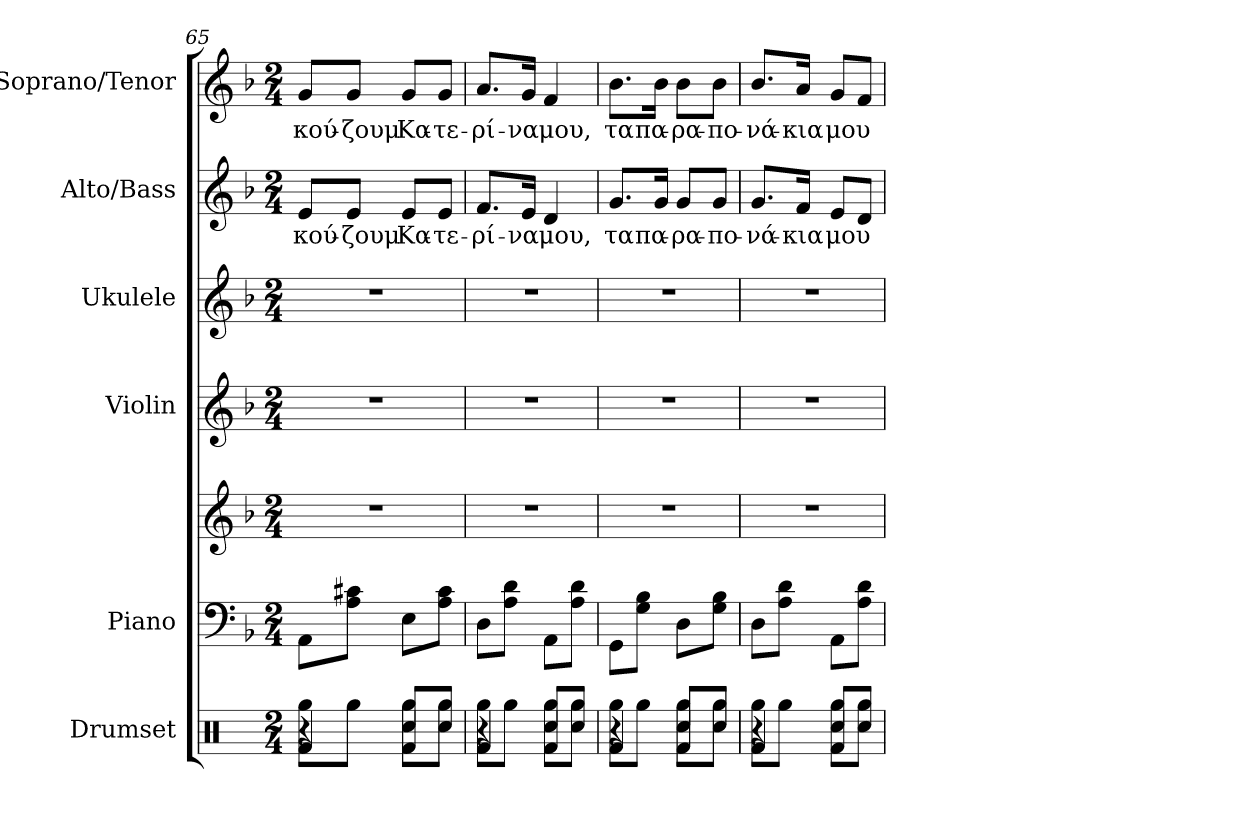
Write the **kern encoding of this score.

**kern	**kern	**kern	**kern	**kern	**kern	**text	**kern	**text
*part6	*part5	*part5	*part4	*part3	*part2	*part2	*part1	*part1
*staff7	*staff6	*staff5	*staff4	*staff3	*staff2	*staff2	*staff1	*staff1
*I"Drumset	*I"Piano	*	*I"Violin	*I"Ukulele	*I"Alto/Bass	*	*I"Soprano/Tenor	*
*I'D. Set	*I'Pno	*	*I'Vln.	*I'Uk.	*I'A/B	*	*I'S/T	*
*clefX	*clefF4	*clefG2	*clefG2	*clefG2	*clefG2	*	*clefG2	*
*k[]	*k[b-]	*k[b-]	*k[b-]	*k[b-]	*k[b-]	*	*k[b-]	*
*M2/4	*M2/4	*M2/4	*M2/4	*M2/4	*M2/4	*	*M2/4	*
=65	=65	=65	=65	=65	=65	=65	=65	=65
*^	*	*	*	*	*	*	*	*
*	*^	*	*	*	*	*	*	*	*
!	!	!	!	!	!	!	!	!LO:LY:b	!	!LO:LY:b
4r	8Rgg\L	4Rf/	8AA\L	2r	2r	2r	8e/L	κού-	8g/L	κού-
!	!	!	!	!	!	!	!	!LO:LY:b	!	!LO:LY:b
.	8Rgg\J	.	8A\ 8c#X\J	.	.	.	8e/J	-ζουμ	8g/J	-ζουμ
!	!	!	!	!	!	!	!	!LO:LY:b	!	!LO:LY:b
4Rf/	8Rgg\L	8Rcc/L	8E\L	.	.	.	8e/L	Κα-	8g/L	Κα-
!	!	!	!	!	!	!	!	!LO:LY:b	!	!LO:LY:b
.	8Rgg\J	8Rcc/J	8A\ 8c#\J	.	.	.	8e/J	-τε-	8g/J	-τε-
=66	=66	=66	=66	=66	=66	=66	=66	=66	=66	=66
!	!	!	!	!	!	!	!	!LO:LY:b	!	!LO:LY:b
4r	8Rgg\L	4Rf/	8D\L	2r	2r	2r	8.f/L	-ρί-	8.a/L	-ρί-
.	8Rgg\J	.	8A\ 8d\J	.	.	.	.	.	.	.
!	!	!	!	!	!	!	!	!LO:LY:b	!	!LO:LY:b
.	.	.	.	.	.	.	16e/Jk	-να	16g/Jk	-να
!	!	!	!	!	!	!	!	!LO:LY:b	!	!LO:LY:b
4Rf/	8Rgg\L	8Rcc/L	8AA\L	.	.	.	4d/	μου,	4f/	μου,
.	8Rgg\J	8Rcc/J	8A\ 8d\J	.	.	.	.	.	.	.
=67	=67	=67	=67	=67	=67	=67	=67	=67	=67	=67
!	!	!	!	!	!	!	!	!LO:LY:b	!	!LO:LY:b
4r	8Rgg\L	4Rf/	8GG\L	2r	2r	2r	8.g/L	τα	8.b-\L	τα
.	8Rgg\J	.	8G\ 8B-\J	.	.	.	.	.	.	.
!	!	!	!	!	!	!	!	!LO:LY:b	!	!LO:LY:b
.	.	.	.	.	.	.	16g/Jk	πα-	16b-\Jk	πα-
!	!	!	!	!	!	!	!	!LO:LY:b	!	!LO:LY:b
4Rf/	8Rgg\L	8Rcc/L	8D\L	.	.	.	8g/L	-ρα-	8b-\L	-ρα-
!	!	!	!	!	!	!	!	!LO:LY:b	!	!LO:LY:b
.	8Rgg\J	8Rcc/J	8G\ 8B-\J	.	.	.	8g/J	-πο-	8b-\J	-πο-
!!LO:PB:g=z
=68	=68	=68	=68	=68	=68	=68	=68	=68	=68	=68
!	!	!	!	!	!	!	!	!LO:LY:b	!	!LO:LY:b
4r	8Rgg\L	4Rf/	8D\L	2r	2r	2r	8.g/L	-νά-	8.b-/L	-νά-
.	8Rgg\J	.	8A\ 8d\J	.	.	.	.	.	.	.
!	!	!	!	!	!	!	!	!LO:LY:b	!	!LO:LY:b
.	.	.	.	.	.	.	16f/Jk	-κια	16a/Jk	-κια
!	!	!	!	!	!	!	!	!LO:LY:b	!	!LO:LY:b
4Rf/	8Rgg\L	8Rcc/L	8AA\L	.	.	.	8e/L	μου	8g/L	μου
.	8Rgg\J	8Rcc/J	8A\ 8d\J	.	.	.	8d/J	.	8f/J	.
*v	*v	*v	*	*	*	*	*	*	*	*
=	=	=	=	=	=	=	=	=
*-	*-	*-	*-	*-	*-	*-	*-	*-
